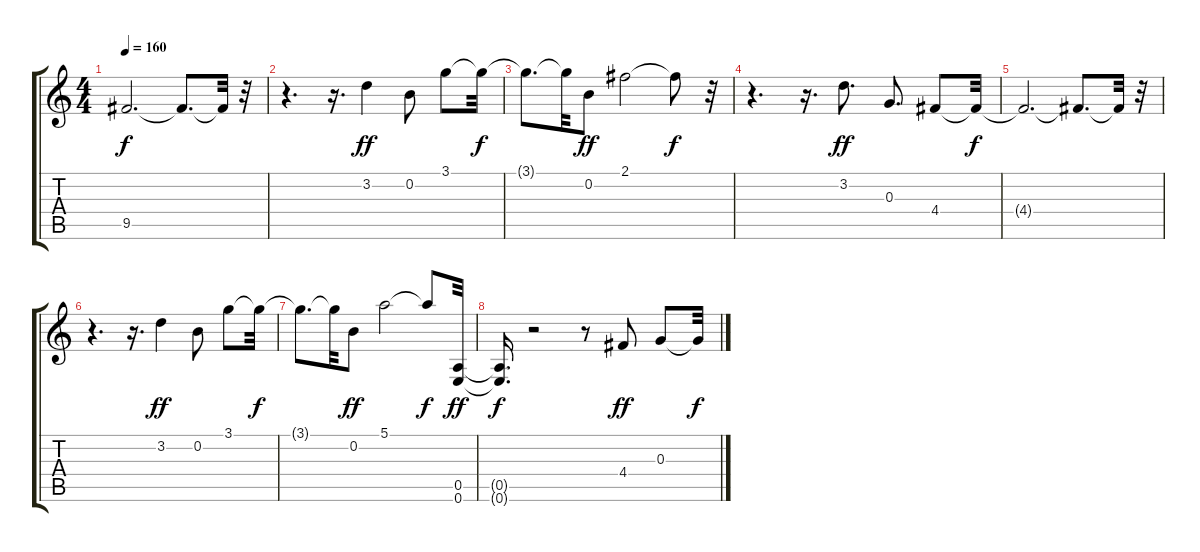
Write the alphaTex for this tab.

\track "" {instrument distortionguitar}
\staff {score tabs}
\tuning (E4 B3 G3 D3 A2 E2) {hide}
\ts (4 4)
\tempo 160
\clef g2
\ks c
9.5{t}.2{d dy f} 9.5{t}.8{d} 9.5{t}.32 r.32 |
r.4{d} r.16{d} 3.2.4{dy ff} 0.2.8 3.1.8 3.1{t}.32{dy f} |
3.1{t}.8{d} 3.1{t}.32 0.2.8{dy ff} 2.1.2 2.1{t}.8{dy f} r.32 |
r.4{d} r.16{d} 3.2.8{d dy ff} 0.3.8{d} 4.4.8 4.4{t}.32{dy f} |
4.4{t}.2{d} 4.4{t}.8{d} 4.4{t}.32 r.32 |
r.4{d} r.16{d} 3.2.4{dy ff} 0.2.8 3.1.8 3.1{t}.32{dy f} |
3.1{t}.8{d} 3.1{t}.32 0.2.8{dy ff} 5.1.2 5.1{t}.8{dy f} (0.5 0.6).32{dy ff} |
(0.5{t} 0.6{t}).16{d dy f} r.2 r.8 4.4.8{dy ff} 0.3.8 0.3{t}.32{dy f}
